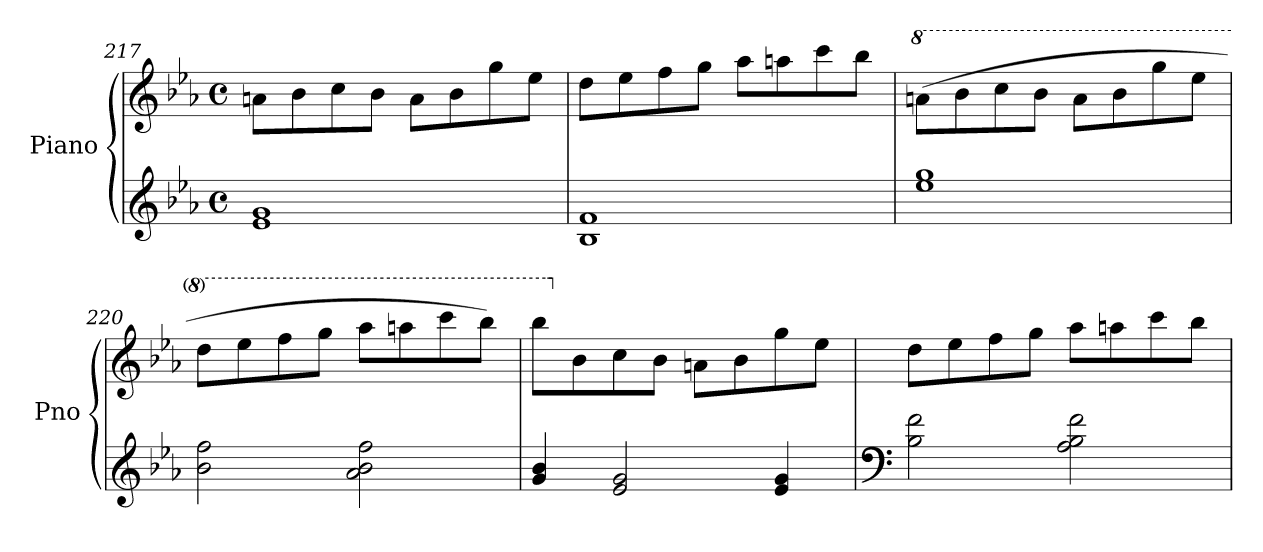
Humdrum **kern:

**kern	**kern	**dynam
*part1	*part1	*part1
*staff2	*staff1	*staff1/2
*I"Piano	*	*
*I'Pno	*	*
*clefG2	*clefG2	*
*k[b-e-a-]	*k[b-e-a-]	*
*M4/4	*M4/4	*
*met(c)	*met(c)	*
=217	=217	=217
1e- 1g	8an\L	.
.	8b-\	.
.	8cc\	.
.	8b-\J	.
.	8a\L	.
.	8b-\	.
.	8gg\	.
.	8ee-\J	.
=218	=218	=218
1B- 1f	8dd\L	.
.	8ee-\	.
.	8ff\	.
.	8gg\J	.
.	8aa-\L	.
.	8aan\	.
.	8ccc\	.
.	8bb-\J	.
!!LO:LB:g=z
=219	=219	=219
*	*8va	*
!	!	!LO:DY:b
1ee- 1gg	(>8aan\L	other-dynamics
.	8bb-\	.
.	8ccc\	.
.	8bb-\J	.
.	8aa\L	.
.	8bb-\	.
.	8ggg\	.
.	8eee-\J	.
=220	=220	=220
2b-\ 2ff\	8ddd\L	.
.	8eee-\	.
.	8fff\	.
.	8ggg\J	.
2a-\ 2b-\ 2ff\	8aaa-\L	.
.	8aaan\	.
.	8cccc\	.
.	8bbb-\J)	.
=221	=221	=221
4g/ 4b-/	8bbb-\L	.
*	*X8va	*
.	8b-\	.
2e-/ 2g/	8cc\	.
.	8b-\J	.
.	8an\L	.
.	8b-\	.
4e-/ 4g/	8gg\	.
.	8ee-\J	.
=222	=222	=222
*clefF4	*	*
2B-\ 2f\	8dd\L	.
.	8ee-\	.
.	8ff\	.
.	8gg\J	.
2A-\ 2B-\ 2f\	8aa-\L	.
.	8aan\	.
.	8ccc\	.
.	8bb-\J	.
=	=	=
*-	*-	*-
